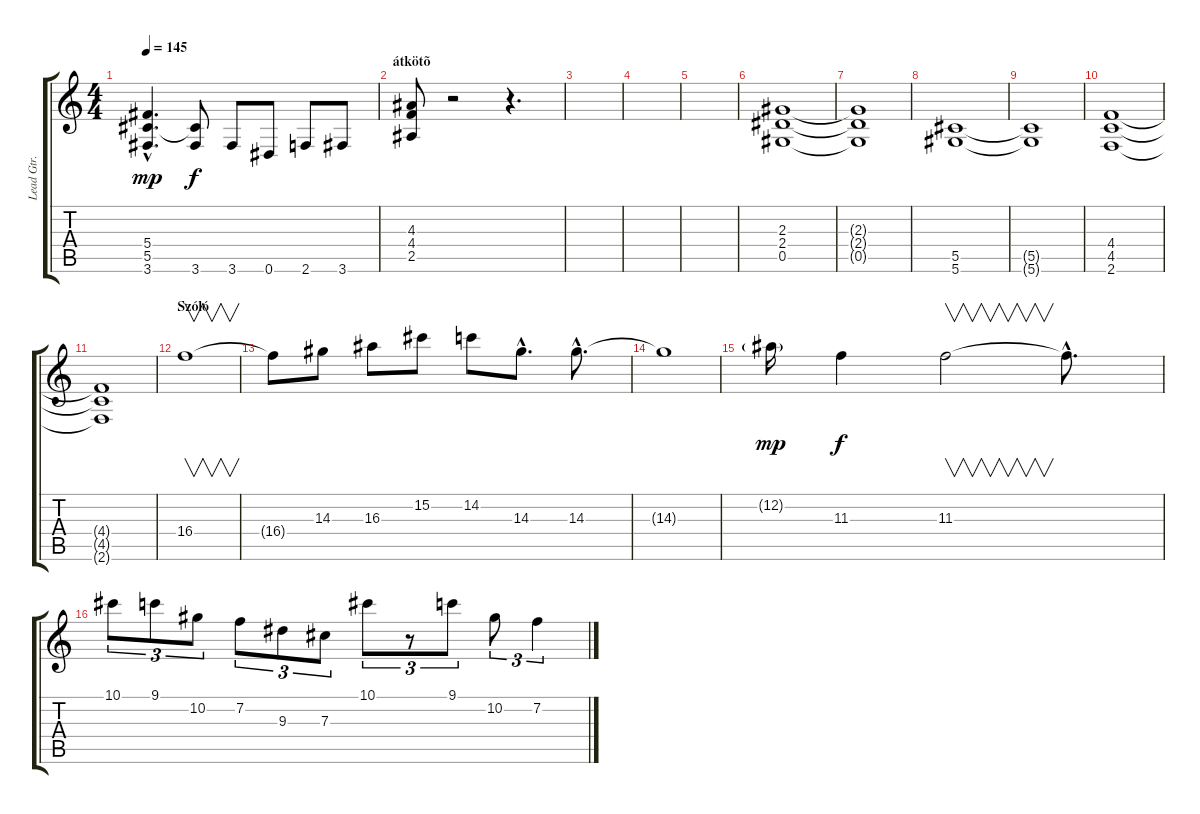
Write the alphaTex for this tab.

\track ("Lead Gtr." "Lead Gtr.") {instrument distortionguitar}
\staff {score tabs}
\tuning (Eb4 Bb3 Gb3 Db3 Ab2 Eb2) {hide}
\ts (4 4)
\tempo 145
\clef g2
\ks c
(5.4{hac} 5.5{hac} 3.6{hac}).4{d dy mp} (5.5{t} 3.6).8{dy f} 3.6.8 0.6.8 2.6.8 3.6.8 |
\section ("" "átkötõ")
(4.3 4.4 2.5).8 r.2 r.4{d} |
|
|
|
(2.3 2.4 0.5).1 |
(2.3{t} 2.4{t} 0.5{t}).1 |
(5.5 5.6).1 |
(5.5{t} 5.6{t}).1 |
(4.4 4.5 2.6).1 |
(4.4{t} 4.5{t} 2.6{t}).1 |
\section ("" "Szóló")
16.4.1{v volume 16 balance 8 instrument overdrivenguitar} |
16.4{t}.8 14.3.8 16.3.8 15.2.8 14.2.8 14.3{hac}.8{d} 14.3{hac}.8{d} |
14.3{t}.1 |
12.2{g}.16{dy mp} 11.3.4{dy f} 11.3.2{v} 11.3{hac t}.8{d} |
10.1.8{tu (3 2)} 9.1.8{tu (3 2)} 10.2.8{tu (3 2)} 7.2.8{tu (3 2)} 9.3.8{tu (3 2)} 7.3.8{tu (3 2)} 10.1.8{tu (3 2)} r.8{tu (3 2)} 9.1.8{tu (3 2)} 10.2.8{tu (3 2)} 7.2.4{tu (3 2)}
